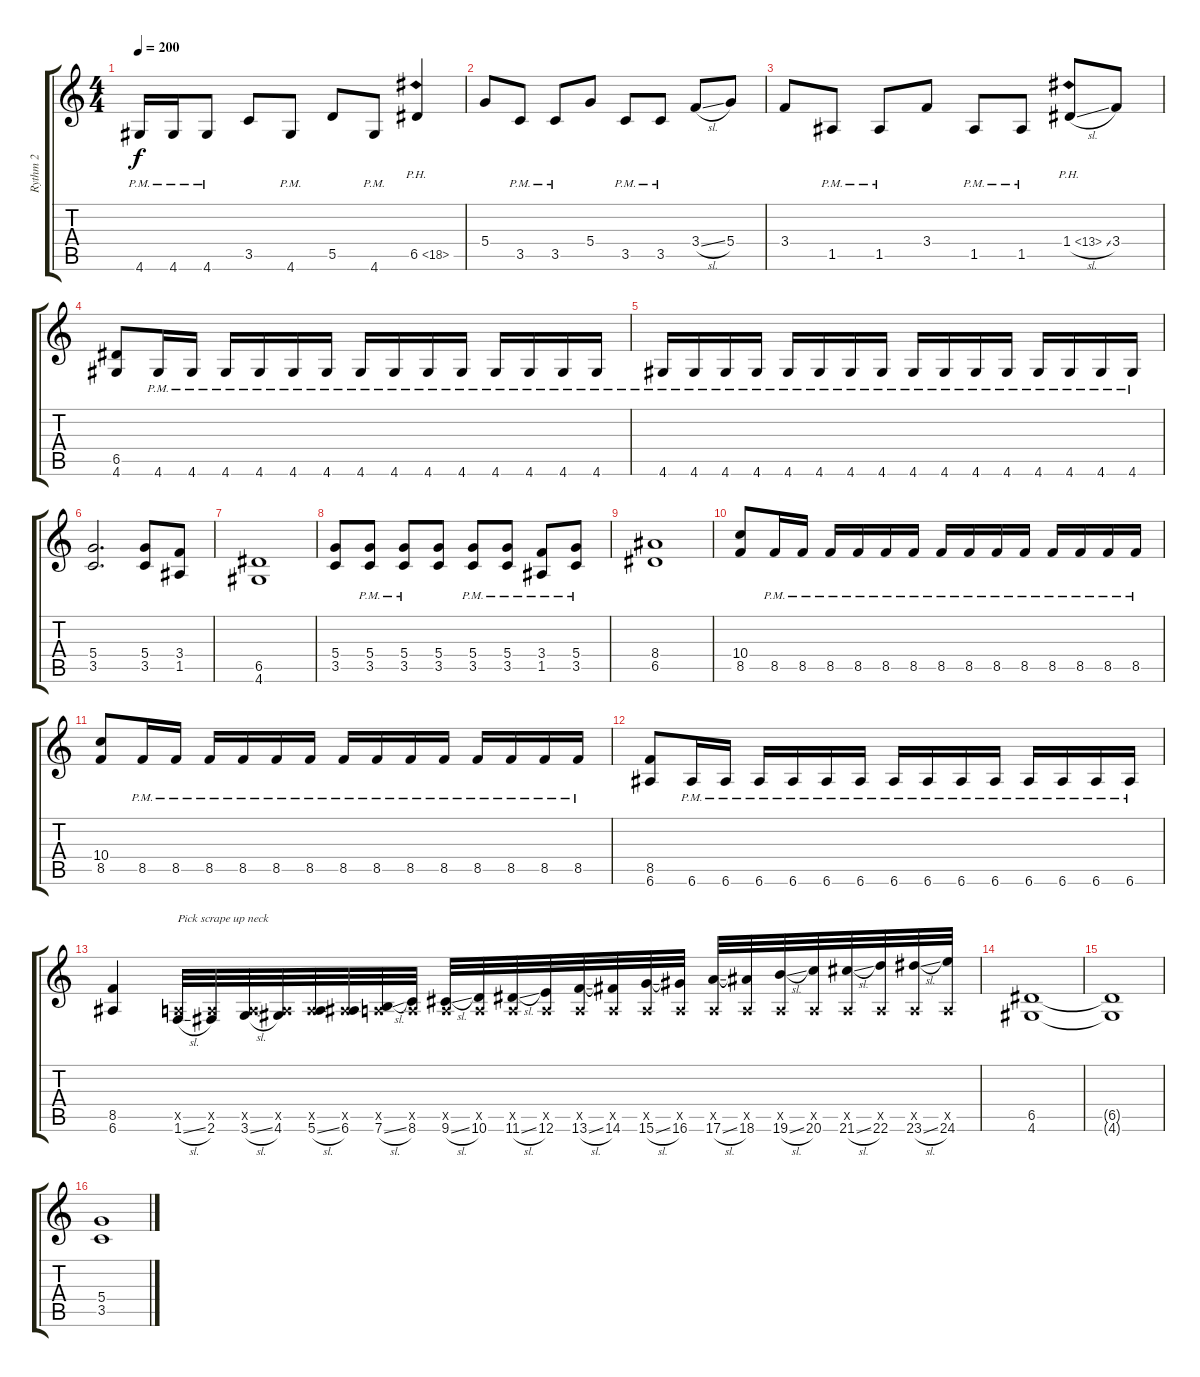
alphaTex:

\track ("Rythm 2" "Rythm 2") {instrument distortionguitar}
\staff {score tabs}
\tuning (E4 B3 G3 D3 A2 E2) {hide}
\ts (4 4)
\tempo 200
\clef g2
\ks c
4.6{pm}.16{dy f} 4.6{pm}.16 4.6{pm}.8 3.5.8 4.6{pm}.8 5.5.8 4.6{pm}.8 6.5{ph 12}.4 |
5.4.8 3.5{pm}.8 3.5{pm}.8 5.4.8 3.5{pm}.8 3.5{pm}.8 3.4{sl}.8 5.4.8 |
3.4.8 1.5{pm}.8 1.5{pm}.8 3.4.8 1.5{pm}.8 1.5{pm}.8 1.4{ph 12 sl}.8 3.4.8 |
(6.5 4.6).8 4.6{pm}.16 4.6{pm}.16 4.6{pm}.16 4.6{pm}.16 4.6{pm}.16 4.6{pm}.16 4.6{pm}.16 4.6{pm}.16 4.6{pm}.16 4.6{pm}.16 4.6{pm}.16 4.6{pm}.16 4.6{pm}.16 4.6{pm}.16 |
4.6{pm}.16 4.6{pm}.16 4.6{pm}.16 4.6{pm}.16 4.6{pm}.16 4.6{pm}.16 4.6{pm}.16 4.6{pm}.16 4.6{pm}.16 4.6{pm}.16 4.6{pm}.16 4.6{pm}.16 4.6{pm}.16 4.6{pm}.16 4.6{pm}.16 4.6{pm}.16 |
(5.4 3.5).2{d} (5.4 3.5).8 (3.4 1.5).8 |
(6.5 4.6).1 |
(5.4 3.5).8 (5.4{pm} 3.5{pm}).8 (5.4{pm} 3.5{pm}).8 (5.4 3.5).8 (5.4{pm} 3.5{pm}).8 (5.4{pm} 3.5{pm}).8 (3.4{pm} 1.5{pm}).8 (5.4{pm} 3.5{pm}).8 |
(8.4 6.5).1 |
(10.4 8.5).8 8.5{pm}.16 8.5{pm}.16 8.5{pm}.16 8.5{pm}.16 8.5{pm}.16 8.5{pm}.16 8.5{pm}.16 8.5{pm}.16 8.5{pm}.16 8.5{pm}.16 8.5{pm}.16 8.5{pm}.16 8.5{pm}.16 8.5{pm}.16 |
(10.4 8.5).8 8.5{pm}.16 8.5{pm}.16 8.5{pm}.16 8.5{pm}.16 8.5{pm}.16 8.5{pm}.16 8.5{pm}.16 8.5{pm}.16 8.5{pm}.16 8.5{pm}.16 8.5{pm}.16 8.5{pm}.16 8.5{pm}.16 8.5{pm}.16 |
(8.5 6.6).8 6.6{pm}.16 6.6{pm}.16 6.6{pm}.16 6.6{pm}.16 6.6{pm}.16 6.6{pm}.16 6.6{pm}.16 6.6{pm}.16 6.6{pm}.16 6.6{pm}.16 6.6{pm}.16 6.6{pm}.16 6.6{pm}.16 6.6{pm}.16 |
(8.5 6.6).4 (0.5{x} 1.6{sl}).32{txt "Pick scrape up neck"} (0.5{x} 2.6).32 (0.5{x} 3.6{sl}).32 (0.5{x} 4.6).32 (0.5{x} 5.6{sl}).32 (0.5{x} 6.6).32 (0.5{x} 7.6{sl}).32 (0.5{x} 8.6).32 (0.5{x} 9.6{sl}).32 (0.5{x} 10.6).32 (0.5{x} 11.6{sl}).32 (0.5{x} 12.6).32 (0.5{x} 13.6{sl}).32 (0.5{x} 14.6).32 (0.5{x} 15.6{sl}).32 (0.5{x} 16.6).32 (0.5{x} 17.6{sl}).32 (0.5{x} 18.6).32 (0.5{x} 19.6{sl}).32 (0.5{x} 20.6).32 (0.5{x} 21.6{sl}).32 (0.5{x} 22.6).32 (0.5{x} 23.6{sl}).32 (0.5{x} 24.6).32 |
(6.5 4.6).1 |
(6.5{t} 4.6{t}).1 |
(5.4 3.5).1
